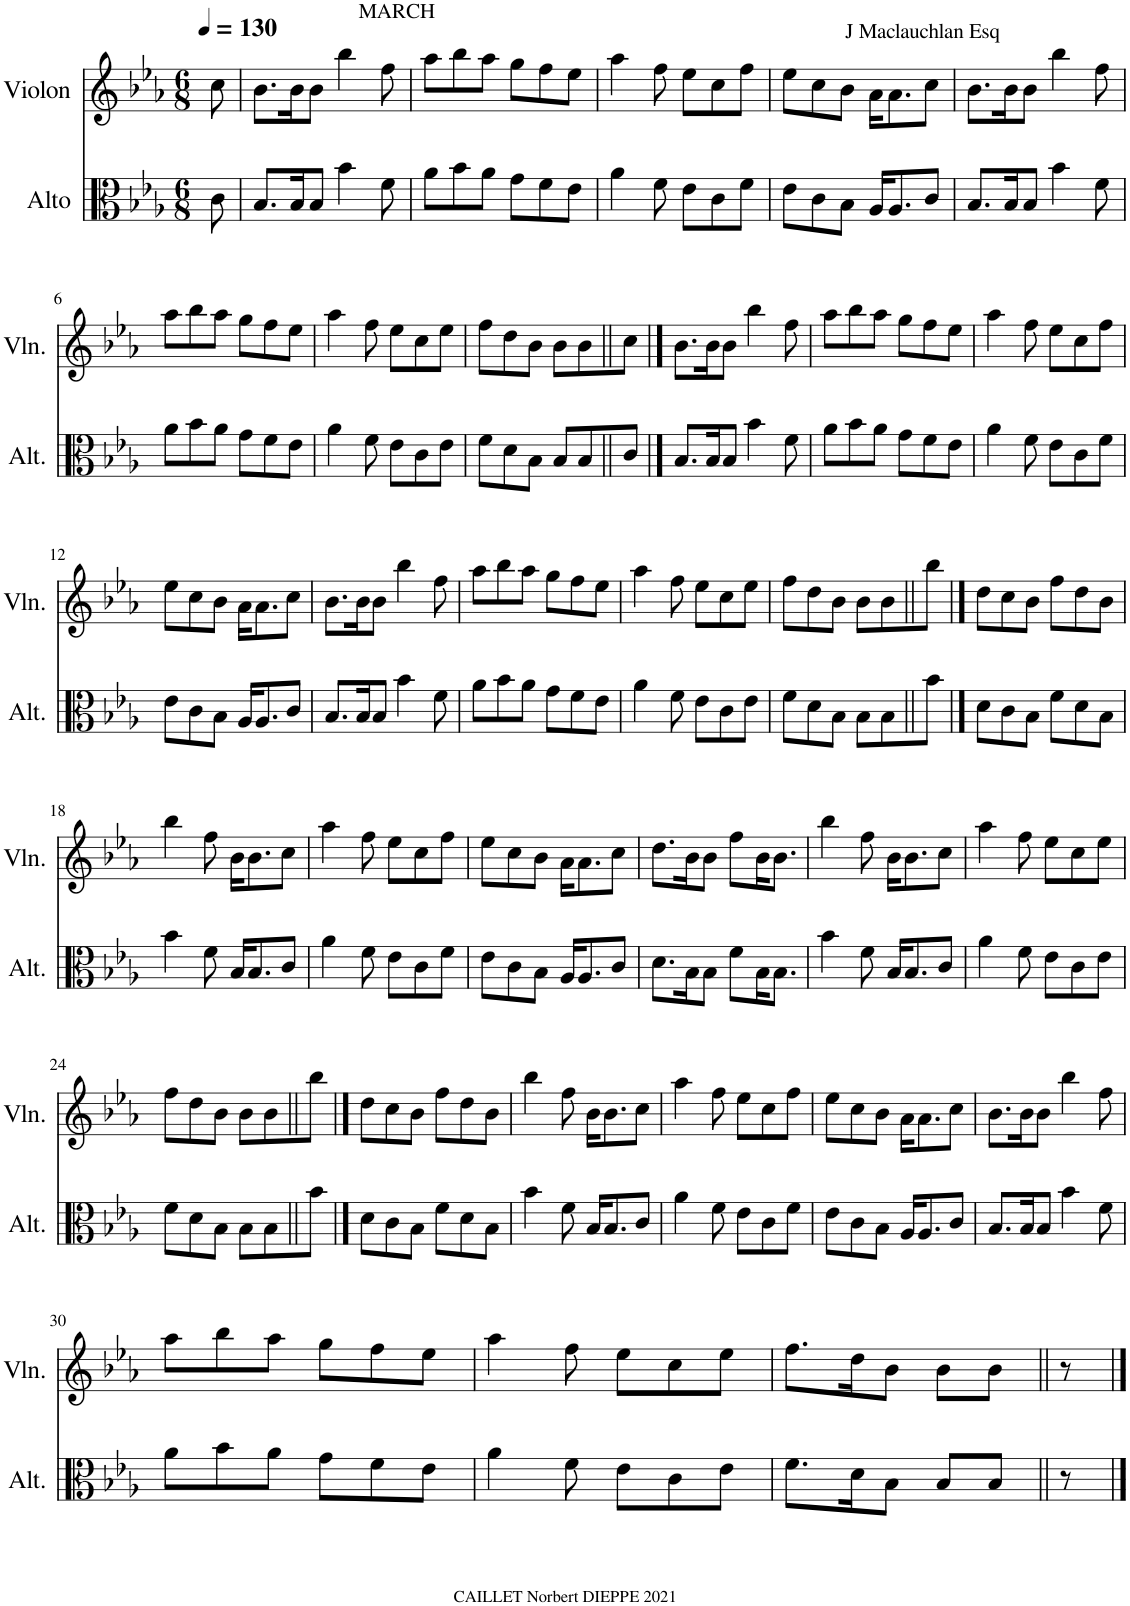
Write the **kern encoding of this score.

**kern	**kern
*part2	*part1
*staff2	*staff1
*I"Alto	*I"Violon
*I'Alt.	*I'Vln.
*clefC3	*clefG2
*k[b-e-a-]	*k[b-e-a-]
*M6/8	*M6/8
*MM130	*MM130
=	=
8c\	8cc\
=1	=1
8.B-/L	8.b-\L
16B-/K	16b-\K
8B-/J	8b-\J
!	!LO:TX:a:t=MARCH
4b-\	4bb-\
8f\	8ff\
=2	=2
8a-\L	8aa-\L
8b-\	8bb-\
8a-\J	8aa-\J
8g\L	8gg\L
8f\	8ff\
8e-\J	8ee-\J
=3	=3
4a-\	4aa-\
8f\	8ff\
8e-\L	8ee-\L
8c\	8cc\
8f\J	8ff\J
=4	=4
!	!LO:TX:a:t=J Maclauchlan Esq
8e-\L	8ee-\L
8c\	8cc\
8B-\J	8b-\J
16A-/KL	16a-\KL
8.A-/	8.a-\
8c/J	8cc\J
=5	=5
8.B-/L	8.b-\L
16B-/K	16b-\K
8B-/J	8b-\J
4b-\	4bb-\
8f\	8ff\
!!LO:LB:g=z
=6	=6
8a-\L	8aa-\L
8b-\	8bb-\
8a-\J	8aa-\J
8g\L	8gg\L
8f\	8ff\
8e-\J	8ee-\J
=7	=7
4a-\	4aa-\
8f\	8ff\
8e-\L	8ee-\L
8c\	8cc\
8e-\J	8ee-\J
=8	=8
8f\L	8ff\L
8d\	8dd\
8B-\J	8b-\J
8B-/L	8b-\L
8B-/	8b-\
8c/J	8cc\J
==9	==9
8.B-/L	8.b-\L
16B-/K	16b-\K
8B-/J	8b-\J
4b-\	4bb-\
8f\	8ff\
=10	=10
8a-\L	8aa-\L
8b-\	8bb-\
8a-\J	8aa-\J
8g\L	8gg\L
8f\	8ff\
8e-\J	8ee-\J
=11	=11
4a-\	4aa-\
8f\	8ff\
8e-\L	8ee-\L
8c\	8cc\
8f\J	8ff\J
!!LO:LB:g=z
=12	=12
8e-\L	8ee-\L
8c\	8cc\
8B-\J	8b-\J
16A-/KL	16a-\KL
8.A-/	8.a-\
8c/J	8cc\J
=13	=13
8.B-/L	8.b-\L
16B-/K	16b-\K
8B-/J	8b-\J
4b-\	4bb-\
8f\	8ff\
=14	=14
8a-\L	8aa-\L
8b-\	8bb-\
8a-\J	8aa-\J
8g\L	8gg\L
8f\	8ff\
8e-\J	8ee-\J
=15	=15
4a-\	4aa-\
8f\	8ff\
8e-\L	8ee-\L
8c\	8cc\
8e-\J	8ee-\J
=16	=16
8f\L	8ff\L
8d\	8dd\
8B-\J	8b-\J
8B-\L	8b-\L
8B-\	8b-\
8b-\J	8bb-\J
==17	==17
8d\L	8dd\L
8c\	8cc\
8B-\J	8b-\J
8f\L	8ff\L
8d\	8dd\
8B-\J	8b-\J
!!LO:LB:g=z
=18	=18
4b-\	4bb-\
8f\	8ff\
16B-/KL	16b-\KL
8.B-/	8.b-\
8c/J	8cc\J
=19	=19
4a-\	4aa-\
8f\	8ff\
8e-\L	8ee-\L
8c\	8cc\
8f\J	8ff\J
=20	=20
8e-\L	8ee-\L
8c\	8cc\
8B-\J	8b-\J
16A-/KL	16a-\KL
8.A-/	8.a-\
8c/J	8cc\J
=21	=21
8.d\L	8.dd\L
16B-\K	16b-\K
8B-\J	8b-\J
8f\L	8ff\L
16B-\K	16b-\K
8.B-\J	8.b-\J
=22	=22
4b-\	4bb-\
8f\	8ff\
16B-/KL	16b-\KL
8.B-/	8.b-\
8c/J	8cc\J
=23	=23
4a-\	4aa-\
8f\	8ff\
8e-\L	8ee-\L
8c\	8cc\
8e-\J	8ee-\J
!!LO:LB:g=z
=24	=24
8f\L	8ff\L
8d\	8dd\
8B-\J	8b-\J
8B-\L	8b-\L
8B-\	8b-\
8b-\J	8bb-\J
==25	==25
8d\L	8dd\L
8c\	8cc\
8B-\J	8b-\J
8f\L	8ff\L
8d\	8dd\
8B-\J	8b-\J
=26	=26
4b-\	4bb-\
8f\	8ff\
16B-/KL	16b-\KL
8.B-/	8.b-\
8c/J	8cc\J
=27	=27
4a-\	4aa-\
8f\	8ff\
8e-\L	8ee-\L
8c\	8cc\
8f\J	8ff\J
=28	=28
8e-\L	8ee-\L
8c\	8cc\
8B-\J	8b-\J
16A-/KL	16a-\KL
8.A-/	8.a-\
8c/J	8cc\J
=29	=29
8.B-/L	8.b-\L
16B-/K	16b-\K
8B-/J	8b-\J
4b-\	4bb-\
8f\	8ff\
!!LO:LB:g=z
=30	=30
8a-\L	8aa-\L
8b-\	8bb-\
8a-\J	8aa-\J
8g\L	8gg\L
8f\	8ff\
8e-\J	8ee-\J
=31	=31
4a-\	4aa-\
8f\	8ff\
8e-\L	8ee-\L
8c\	8cc\
8e-\J	8ee-\J
=32	=32
8.f\L	8.ff\L
16d\K	16dd\K
8B-\J	8b-\J
8B-/L	8b-\L
8B-/J	8b-\J
8r	8r
==	==
*-	*-
